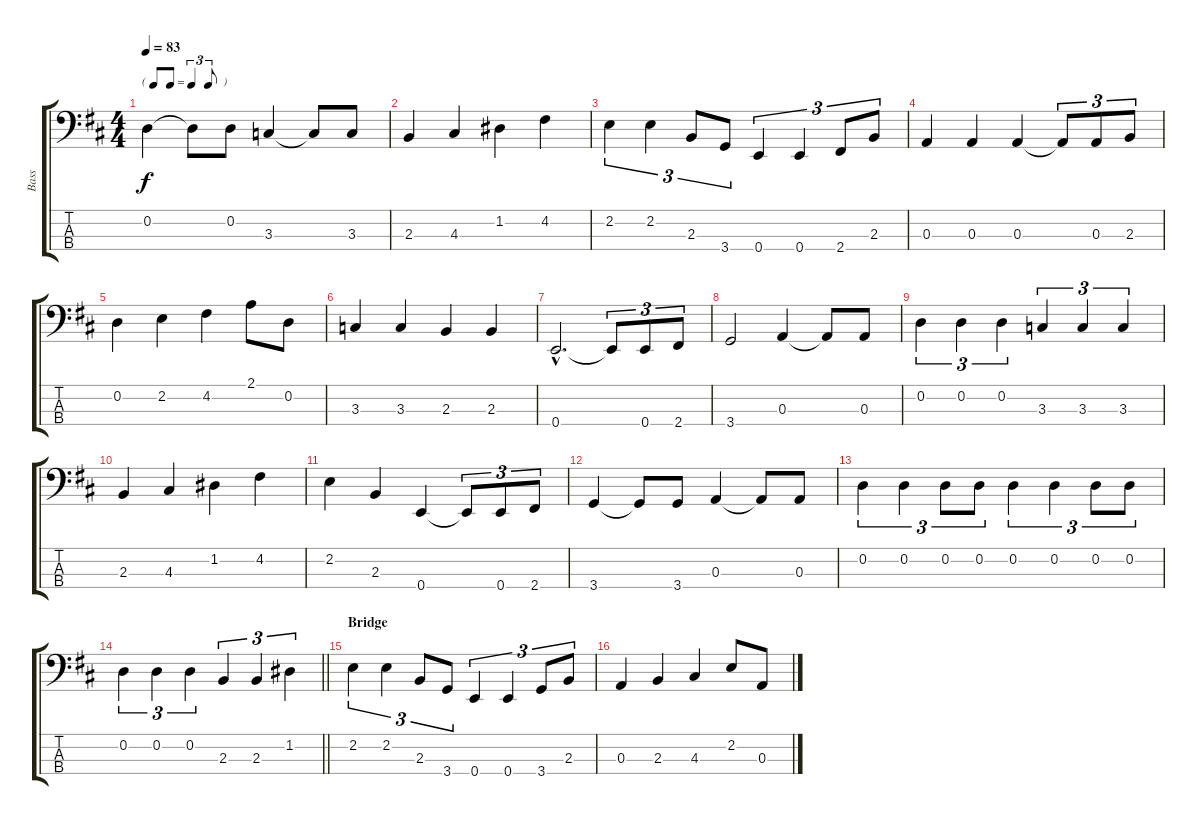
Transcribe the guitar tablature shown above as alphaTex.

\track ("Bass" "Bass") {instrument acousticbass}
\staff {score tabs}
\tuning (G2 D2 A1 E1) {hide}
\ts (4 4)
\tf triplet8th
\tempo 83
\clef f4
\ks d
0.2.4{dy f} 0.2{t}.8 0.2.8 3.3.4 3.3{t}.8 3.3.8 |
2.3.4 4.3.4 1.2.4 4.2.4 |
2.2.4{tu (3 2)} 2.2.4{tu (3 2)} 2.3.8{tu (3 2)} 3.4.8{tu (3 2)} 0.4.4{tu (3 2)} 0.4.4{tu (3 2)} 2.4.8{tu (3 2)} 2.3.8{tu (3 2)} |
0.3.4 0.3.4 0.3.4 0.3{t}.8{tu (3 2)} 0.3.8{tu (3 2)} 2.3.8{tu (3 2)} |
0.2.4 2.2.4 4.2.4 2.1.8 0.2.8 |
3.3.4 3.3.4 2.3.4 2.3.4 |
0.4{hac}.2{d} 0.4{t}.8{tu (3 2)} 0.4.8{tu (3 2)} 2.4.8{tu (3 2)} |
3.4.2 0.3.4 0.3{t}.8 0.3.8 |
0.2.4{tu (3 2)} 0.2.4{tu (3 2)} 0.2.4{tu (3 2)} 3.3.4{tu (3 2)} 3.3.4{tu (3 2)} 3.3.4{tu (3 2)} |
2.3.4 4.3.4 1.2.4 4.2.4 |
2.2.4 2.3.4 0.4.4 0.4{t}.8{tu (3 2)} 0.4.8{tu (3 2)} 2.4.8{tu (3 2)} |
3.4.4 3.4{t}.8 3.4.8 0.3.4 0.3{t}.8 0.3.8 |
0.2.4{tu (3 2)} 0.2.4{tu (3 2)} 0.2.8{tu (3 2)} 0.2.8{tu (3 2)} 0.2.4{tu (3 2)} 0.2.4{tu (3 2)} 0.2.8{tu (3 2)} 0.2.8{tu (3 2)} |
\barLineRight lightlight
0.2.4{tu (3 2)} 0.2.4{tu (3 2)} 0.2.4{tu (3 2)} 2.3.4{tu (3 2)} 2.3.4{tu (3 2)} 1.2.4{tu (3 2)} |
\section ("" "Bridge")
2.2.4{tu (3 2)} 2.2.4{tu (3 2)} 2.3.8{tu (3 2)} 3.4.8{tu (3 2)} 0.4.4{tu (3 2)} 0.4.4{tu (3 2)} 3.4.8{tu (3 2)} 2.3.8{tu (3 2)} |
0.3.4 2.3.4 4.3.4 2.2.8 0.3.8
